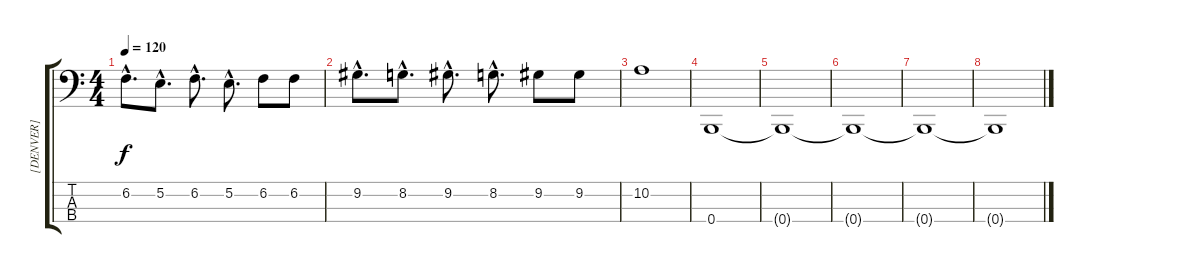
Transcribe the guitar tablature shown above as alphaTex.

\track ("[DENVER]" "[DENVER]") {instrument electricbassfinger}
\staff {score tabs}
\tuning (E2 B1 Gb1 B0) {hide}
\ts (4 4)
\tempo 120
\clef f4
\ks c
6.2{hac}.8{d dy f} 5.2{hac}.8{d} 6.2{hac}.8{d} 5.2{hac}.8{d} 6.2.8 6.2.8 |
9.2{hac}.8{d} 8.2{hac}.8{d} 9.2{hac}.8{d} 8.2{hac}.8{d} 9.2.8 9.2.8 |
10.2.1 |
0.4.1 |
0.4{t}.1 |
0.4{t}.1 |
0.4{t}.1 |
0.4{t}.1
